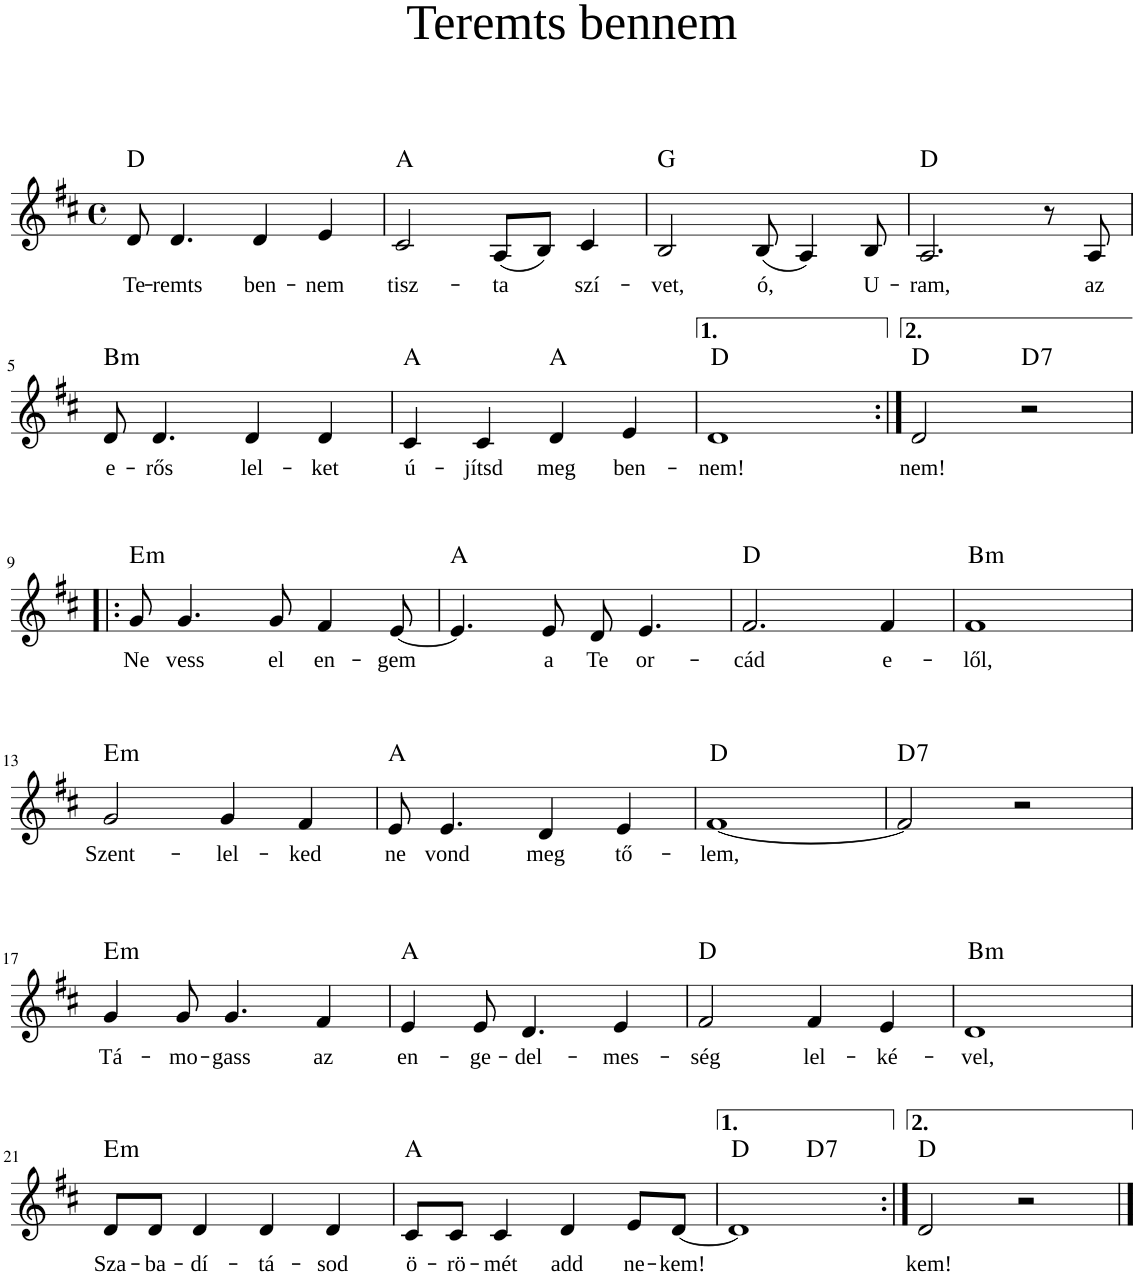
**kern	**text	**harte
*part1	*part1	*part1
*staff1	*staff1	*
*I"Piano	*	*
*I'Pno	*	*
*clefG2	*	*
*k[f#c#]	*	*
*M4/4	*	*
*met(c)	*	*
=1	=1	=1
!	!LO:LY:b	!LO:H:kt=N.C.
8d/	Te-	N
!	!LO:LY:b	!
4.d/	-remts	.
!	!LO:LY:b	!
4d/	ben-	.
!	!LO:LY:b	!
4e/	-nem	.
=2	=2	=2
!	!LO:LY:b	!LO:H:kt=N.C.
2c#/	tisz-	N
!	!LO:LY:b	!
(8A/L	-ta	.
8B/J)	.	.
!	!LO:LY:b	!
4c#/	szí-	.
=3	=3	=3
!	!LO:LY:b	!LO:H:kt=N.C.
2B/	-vet,	N
!	!LO:LY:b	!
(8B/	ó,	.
4A/)	.	.
!	!LO:LY:b	!
8B/	U-	.
=4	=4	=4
!	!LO:LY:b	!LO:H:kt=N.C.
2.A/	-ram,	N
8r	.	.
!	!LO:LY:b	!
8A/	az	.
!!LO:LB:g=z
=5	=5	=5
!	!LO:LY:b	!LO:H:kt=m
8d/	e-	B:min
!	!LO:LY:b	!
4.d/	-rős	.
!	!LO:LY:b	!
4d/	lel-	.
!	!LO:LY:b	!
4d/	-ket	.
=6	=6	=6
!	!LO:LY:b	!LO:H:kt=N.C.
4c#/	ú-	N
!	!LO:LY:b	!
4c#/	-jítsd	.
!	!LO:LY:b	!LO:H:kt=N.C.
4d/	meg	N
!	!LO:LY:b	!
4e/	ben-	.
=7	=7	=7
!	!LO:LY:b	!LO:H:kt=N.C.
1d	-nem!	N
=8:|!	=8:|!	=8:|!
!	!LO:LY:b	!LO:H:kt=N.C.
2d/	nem!	N
!	!	!LO:H:kt=7
2r	.	D:7
!!LO:LB:g=z
=9!|:	=9!|:	=9!|:
!	!LO:LY:b	!LO:H:kt=m
8g/	Ne	E:min
!	!LO:LY:b	!
4.g/	vess	.
!	!LO:LY:b	!
8g/	el	.
!	!LO:LY:b	!
4f#/	en-	.
!	!LO:LY:b	!
[8e/	-gem	.
=10	=10	=10
!	!	!LO:H:kt=N.C.
4.e/]	.	N
!	!LO:LY:b	!
8e/	a	.
!	!LO:LY:b	!
8d/	Te	.
!	!LO:LY:b	!
4.e/	or-	.
=11	=11	=11
!	!LO:LY:b	!LO:H:kt=N.C.
2.f#/	-cád	N
!	!LO:LY:b	!
4f#/	e-	.
=12	=12	=12
!	!LO:LY:b	!LO:H:kt=m
1f#	-lől,	B:min
!!LO:LB:g=z
=13	=13	=13
!	!LO:LY:b	!LO:H:kt=m
2g/	Szent-	E:min
!	!LO:LY:b	!
4g/	-lel-	.
!	!LO:LY:b	!
4f#/	-ked	.
=14	=14	=14
!	!LO:LY:b	!LO:H:kt=N.C.
8e/	ne	N
!	!LO:LY:b	!
4.e/	vond	.
!	!LO:LY:b	!
4d/	meg	.
!	!LO:LY:b	!
4e/	tő-	.
=15	=15	=15
!	!LO:LY:b	!LO:H:kt=N.C.
[1f#	-lem,	N
=16	=16	=16
!	!	!LO:H:kt=7
2f#/]	.	D:7
2r	.	.
!!LO:LB:g=z
=17	=17	=17
!	!LO:LY:b	!LO:H:kt=m
4g/	Tá-	E:min
!	!LO:LY:b	!
8g/	-mo-	.
!	!LO:LY:b	!
4.g/	-gass	.
!	!LO:LY:b	!
4f#/	az	.
=18	=18	=18
!	!LO:LY:b	!LO:H:kt=N.C.
4e/	en-	N
!	!LO:LY:b	!
8e/	-ge-	.
!	!LO:LY:b	!
4.d/	-del-	.
!	!LO:LY:b	!
4e/	-mes-	.
=19	=19	=19
!	!LO:LY:b	!LO:H:kt=N.C.
2f#/	-ség	N
!	!LO:LY:b	!
4f#/	lel-	.
!	!LO:LY:b	!
4e/	-ké-	.
=20	=20	=20
!	!LO:LY:b	!LO:H:kt=m
1d	-vel,	B:min
!!LO:LB:g=z
=21	=21	=21
!	!LO:LY:b	!LO:H:kt=m
8d/L	Sza-	E:min
!	!LO:LY:b	!
8d/J	-ba-	.
!	!LO:LY:b	!
4d/	-dí-	.
!	!LO:LY:b	!
4d/	-tá-	.
!	!LO:LY:b	!
4d/	-sod	.
=22	=22	=22
!	!LO:LY:b	!LO:H:kt=N.C.
8c#/L	ö-	N
!	!LO:LY:b	!
8c#/J	-rö-	.
!	!LO:LY:b	!
4c#/	-mét	.
!	!LO:LY:b	!
4d/	add	.
!	!LO:LY:b	!
8e/L	ne-	.
!	!LO:LY:b	!
[8d/J	-kem!	.
=23	=23	=23
!	!	!LO:H:kt=N.C.
*^	*	*
1d]	2ryy	.	N
!	!	!	!LO:H:kt=7
.	2ryy	.	D:7
=24:|!	=24:|!	=24:|!	=24:|!
!	!	!LO:LY:b	!LO:H:kt=N.C.
*v	*v	*	*
2d/	kem!	N
2r	.	.
==	==	==
*-	*-	*-
